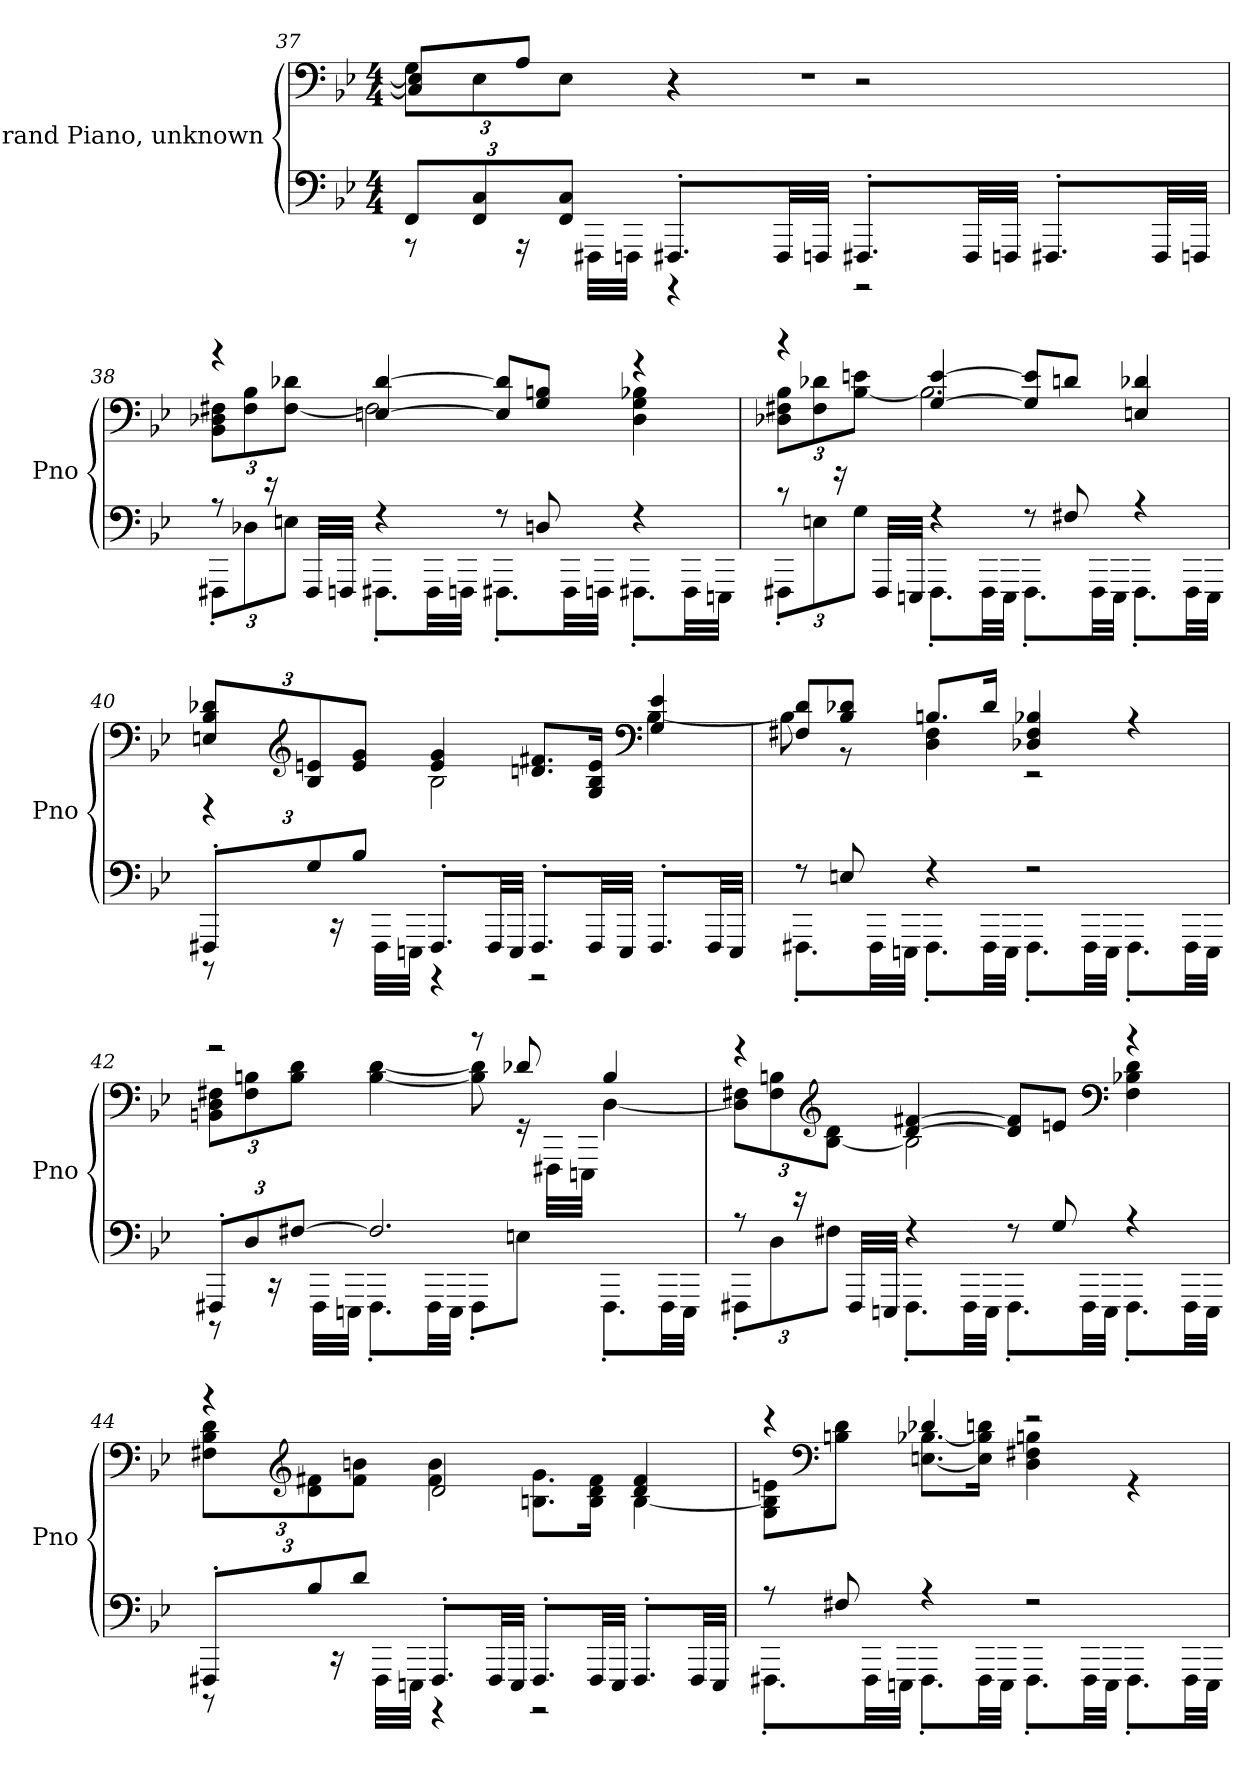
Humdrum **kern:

**kern	**kern
*part1	*part1
*staff2	*staff1
*I"Grand Piano, unknown	*
*I'Pno	*
!!LO:LB:g=z
*clefF4	*clefF4
*k[b-e-]	*k[b-e-]
*M4/4	*M4/4
=37	=37
*	*^
*Xbrackettup	*	*Xbrackettup
*^	*	*^
12FF/L	8r	1r	12G\L	8C/] 8E-/]L
12FF/ 12C/	.	.	12E-\	.
.	16r	.	.	8A/J
12FF/ 12C/J	.	.	12E-\J	.
.	32FFF#X\LLL	.	.	.
.	32FFFn\JJJ	.	.	.
8.FFF#X'/L	4r	.	4r	4r
32FFF#/LL	.	.	.	.
32FFFn/JJJ	.	.	.	.
8.FFF#X'/L	2r	.	2r	2r
32FFF#/LL	.	.	.	.
32FFFn/JJJ	.	.	.	.
8.FFF#X'/L	.	.	.	.
32FFF#/LL	.	.	.	.
32FFFn/JJJ	.	.	.	.
*	*	*	*v	*v
!!LO:LB:g=z
=38	=38	=38	=38
8r	12FFF#X'\L	4r	12BB-\ 12D-X\ 12F#X\L
.	12D-X\	.	12F#\ 12B-\
16r	.	.	.
.	12En\J	.	[12F#\ 12d-X\J
32FFF#/LLL	.	.	.
32FFFn/JJJ	.	.	.
4r	8.FFF#X'\L	[4En/ [4d-/	2F#\]
.	32FFF#\LL	.	.
.	32FFFn\JJJ	.	.
8r	8.FFF#X'\L	8E/] 8d-/]L	.
8Dn/	.	8G/ 8Bn/J	.
.	32FFF#\LL	.	.
.	32FFFn\JJJ	.	.
4r	8.FFF#X'\L	4r	4D-\ 4G\ 4B-X\
.	32FFF#\LL	.	.
.	32EEEn\JJJ	.	.
!!LO:PB:g=z	!!
=39	=39	=39	=39
8r	12FFF#X'\L	4r	12D-X\ 12F#X\ 12B-\L
.	12En\	.	12F#\ 12d-X\
16r	.	.	.
.	12G\J	.	[12B-\ 12en\J
32FFF#/LLL	.	.	.
32EEEn/JJJ	.	.	.
4r	8.FFF#'\L	[4G/ [4e/	2.B-\]
.	32FFF#\LL	.	.
.	32EEE\JJJ	.	.
8r	8.FFF#'\L	8G/] 8e/]L	.
8F#X/	.	8dn/J	.
.	32FFF#\LL	.	.
.	32EEE\JJJ	.	.
4r	8.FFF#'\L	4En/ 4d-X/	.
.	32FFF#\LL	.	.
.	32EEE\JJJ	.	.
=40	=40	=40	=40
12FFF#X'/L	8r	12En/ 12B-/ 12d-X/L	4r
*	*	*clefG2	*
12G/	.	12B-/ 12en/	.
.	16r	.	.
12B-/J	.	12e/ 12g/J	.
.	32FFF#\LLL	.	.
.	32EEEn\JJJ	.	.
8.FFF#'/L	4r	4e/ 4g/	2B-\
32FFF#/LL	.	.	.
32EEE/JJJ	.	.	.
8.FFF#'/L	2r	8.dn/ 8.f#X/L	.
32FFF#/LL	.	16G/ 16B-/ 16e/Jk	.
32EEE/JJJ	.	.	.
*	*	*clefF4	*
8.FFF#'/L	.	4G/ 4e/	[4B-\
32FFF#/LL	.	.	.
32EEE/JJJ	.	.	.
!!LO:LB:g=z	!!
=41	=41	=41	=41
8r	8.FFF#X'\L	8F#X/ 8d/L	8B-\]
8En/	.	8B-/ 8d-X/J	8r
.	32FFF#\LL	.	.
.	32EEEn\JJJ	.	.
4r	8.FFF#'\L	8.Bn/L	4D\ 4F#\
.	32FFF#\LL	16d-/Jk	.
.	32EEE\JJJ	.	.
2r	8.FFF#'\L	4D-X/ 4F#/ 4B-X/	2r
.	32FFF#\LL	.	.
.	32EEE\JJJ	.	.
.	8.FFF#'\L	4r	.
.	32FFF#\LL	.	.
.	32EEE\JJJ	.	.
=42	=42	=42	=42
12FFF#X'/L	8r	2r	12BBn\ 12D\ 12F#X\L
12D/	.	.	12F#\ 12Bn\
.	16r	.	.
[12F#X/J	.	.	12B\ 12d\J
.	32FFF#\LLL	.	.
.	32EEEn\JJJ	.	.
2.F#/]	8.FFF#'\L	.	[4B\ [4d\
.	32FFF#\LL	.	.
.	32EEE\JJJ	.	.
.	8FFF#'\L	8r	8B\] 8d\]
.	8En\J	8d-X/	16r
.	.	.	32FFF#X\LLL
.	.	.	32EEEn\JJJ
.	8.FFF#'\L	4B/	[4D\
.	32FFF#\LL	.	.
.	32EEE\JJJ	.	.
!!LO:LB:g=z	!!
=43	=43	=43	=43
8r	12FFF#X'\L	4r	12D\] 12F#X\L
.	12D\	.	12F#\ 12Bn\
16r	.	.	.
*	*	*clefG2	*
.	12F#X\J	.	[12B\ 12d\J
32FFF#/LLL	.	.	.
32EEEn/JJJ	.	.	.
4r	8.FFF#'\L	[4d/ [4f#X/	2B\]
.	32FFF#\LL	.	.
.	32EEE\JJJ	.	.
8r	8.FFF#'\L	8d/] 8f#/]L	.
8G/	.	8en/J	.
.	32FFF#\LL	.	.
.	32EEE\JJJ	.	.
*	*	*clefF4	*
4r	8.FFF#'\L	4r	4F#\ 4B-X\ 4d\
.	32FFF#\LL	.	.
.	32EEE\JJJ	.	.
=44	=44	=44	=44
12FFF#X'/L	8r	4r	12F#X\ 12B-\ 12d\L
*	*	*clefG2	*
12B-/	.	.	12d\ 12f#X\
.	16r	.	.
12d/J	.	.	12f#\ 12bn\J
.	32FFF#\LLL	.	.
.	32EEEn\JJJ	.	.
8.FFF#'/L	4r	2d/	4f#\ 4b\
32FFF#/LL	.	.	.
32EEE/JJJ	.	.	.
8.FFF#'/L	2r	.	8.Bn\ 8.g\L
32FFF#/LL	.	.	16B\ 16d\ 16f#\Jk
32EEE/JJJ	.	.	.
8.FFF#'/L	.	4d/ 4f#/	[4B\
32FFF#/LL	.	.	.
32EEE/JJJ	.	.	.
!!LO:LB:g=z	!!
=45	=45	=45	=45
8r	8.FFF#X'\L	4r	8G\ 8B\] 8en\L
*	*	*clefF4	*
8F#X/	.	.	8Bn\ 8d\J
.	32FFF#\LL	.	.
.	32EEEn\JJJ	.	.
4r	8.FFF#'\L	4d-X/	[8.En\ [8.B-X\L
.	32FFF#\LL	.	16E\] 16B-\] 16dn\Jk
.	32EEE\JJJ	.	.
2r	8.FFF#'\L	2r	4D\ 4F#X\ 4Bn\
.	32FFF#\LL	.	.
.	32EEE\JJJ	.	.
.	8.FFF#'\L	.	4r
.	32FFF#\LL	.	.
.	32EEE\JJJ	.	.
*v	*v	*	*
*	*v	*v
=	=
*-	*-
